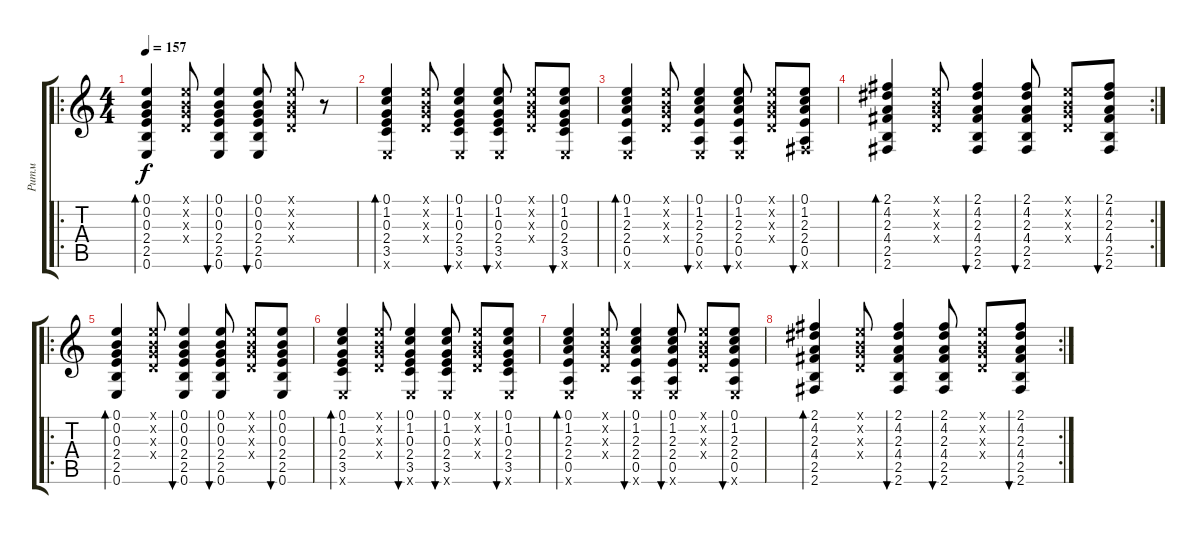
\track ("Ритм" "Ритм") {instrument acousticguitarsteel}
\staff {score tabs}
\tuning (E4 B3 G3 D3 A2 E2) {hide}
\ro
\ts (4 4)
\tempo 157
\clef g2
\ks c
(0.1 0.2 0.3 2.4 2.5 0.6).4{bd 60 dy f instrument acousticguitarsteel} (0.1{x} 0.2{x} 0.3{x} 0.4{x}).8 (0.1 0.2 0.3 2.4 2.5 0.6).4{bu 60} (0.1 0.2 0.3 2.4 2.5 0.6).8{bu 60} (0.1{x} 0.2{x} 0.3{x} 0.4{x}).8 r.8 |
(0.1 1.2 0.3 2.4 3.5 0.6{x}).4{bd 60} (0.1{x} 0.2{x} 0.3{x} 0.4{x}).8 (0.1 1.2 0.3 2.4 3.5 0.6{x}).4{bu 60} (0.1 1.2 0.3 2.4 3.5 0.6{x}).8{bu 60} (0.1{x} 0.2{x} 0.3{x} 0.4{x}).8 (0.1 1.2 0.3 2.4 3.5 0.6{x}).8{bu 60} |
(0.1 1.2 2.3 2.4 0.5 0.6{x}).4{bd 60} (0.1{x} 0.2{x} 0.3{x} 0.4{x}).8 (0.1 1.2 2.3 2.4 0.5 0.6{x}).4{bu 60} (0.1 1.2 2.3 2.4 0.5 0.6{x}).8{bu 60} (0.1{x} 0.2{x} 0.3{x} 0.4{x}).8 (0.1 1.2 2.3 2.4 0.5 2.6{x}).8{bu 60} |
\rc 2
(2.1 4.2 2.3 4.4 2.5 2.6).4{bd 60} (0.1{x} 0.2{x} 0.3{x} 0.4{x}).8 (2.1 4.2 2.3 4.4 2.5 2.6).4{bu 60} (2.1 4.2 2.3 4.4 2.5 2.6).8{bu 60} (0.1{x} 0.2{x} 0.3{x} 0.4{x}).8 (2.1 4.2 2.3 4.4 2.5 2.6).8{bu 60} |
\ro
(0.1 0.2 0.3 2.4 2.5 0.6).4{bd 60} (0.1{x} 0.2{x} 0.3{x} 0.4{x}).8 (0.1 0.2 0.3 2.4 2.5 0.6).4{bu 60} (0.1 0.2 0.3 2.4 2.5 0.6).8{bu 60} (0.1{x} 0.2{x} 0.3{x} 0.4{x}).8 (0.1 0.2 0.3 2.4 2.5 0.6).8{bu 60} |
(0.1 1.2 0.3 2.4 3.5 0.6{x}).4{bd 60} (0.1{x} 0.2{x} 0.3{x} 0.4{x}).8 (0.1 1.2 0.3 2.4 3.5 0.6{x}).4{bu 60} (0.1 1.2 0.3 2.4 3.5 0.6{x}).8{bu 60} (0.1{x} 0.2{x} 0.3{x} 0.4{x}).8 (0.1 1.2 0.3 2.4 3.5 0.6{x}).8{bu 60} |
(0.1 1.2 2.3 2.4 0.5 0.6{x}).4{bd 60} (0.1{x} 0.2{x} 0.3{x} 0.4{x}).8 (0.1 1.2 2.3 2.4 0.5 0.6{x}).4{bu 60} (0.1 1.2 2.3 2.4 0.5 0.6{x}).8{bu 60} (0.1{x} 0.2{x} 0.3{x} 0.4{x}).8 (0.1 1.2 2.3 2.4 0.5 0.6{x}).8{bu 60} |
\rc 2
(2.1 4.2 2.3 4.4 2.5 2.6).4{bd 60} (0.1{x} 0.2{x} 0.3{x} 0.4{x}).8 (2.1 4.2 2.3 4.4 2.5 2.6).4{bu 60} (2.1 4.2 2.3 4.4 2.5 2.6).8{bu 60} (0.1{x} 0.2{x} 0.3{x} 0.4{x}).8 (2.1 4.2 2.3 4.4 2.5 2.6).8{bu 60}
